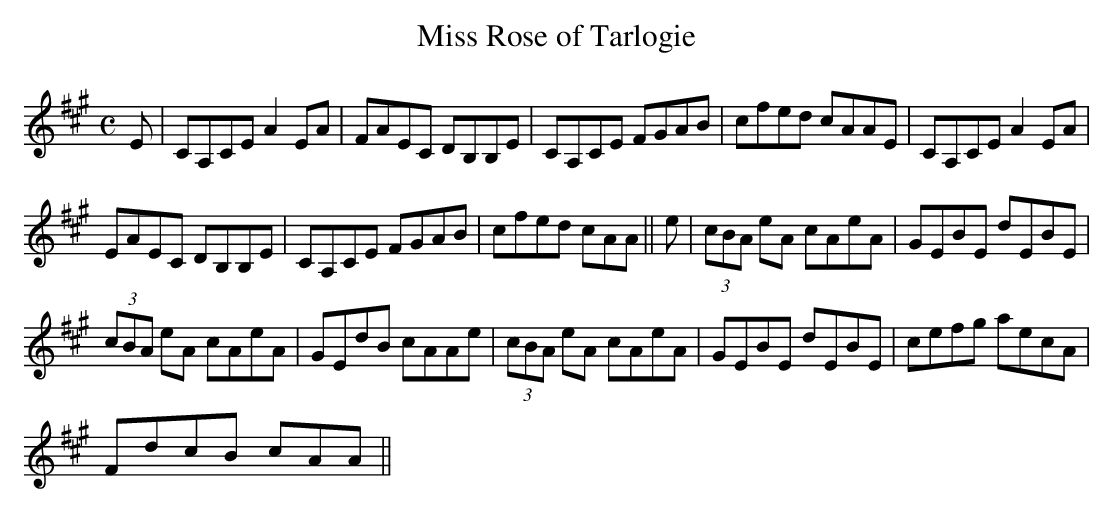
X:1
T:Miss Rose of Tarlogie
M:C
L:1/8
K:A
E|CA,CE A2 EA|FAEC DB,B,E|CA,CE FGAB|cfed cAAE|CA,CE A2 EA|
EAEC DB,B,E|CA,CE FGAB|cfed cAA||e|(3cBA eA cAeA|GEBE dEBE|
(3cBA eA cAeA|GEdB cAAe|(3cBA eA cAeA|GEBE dEBE|cefg aecA|
FdcB cAA||
